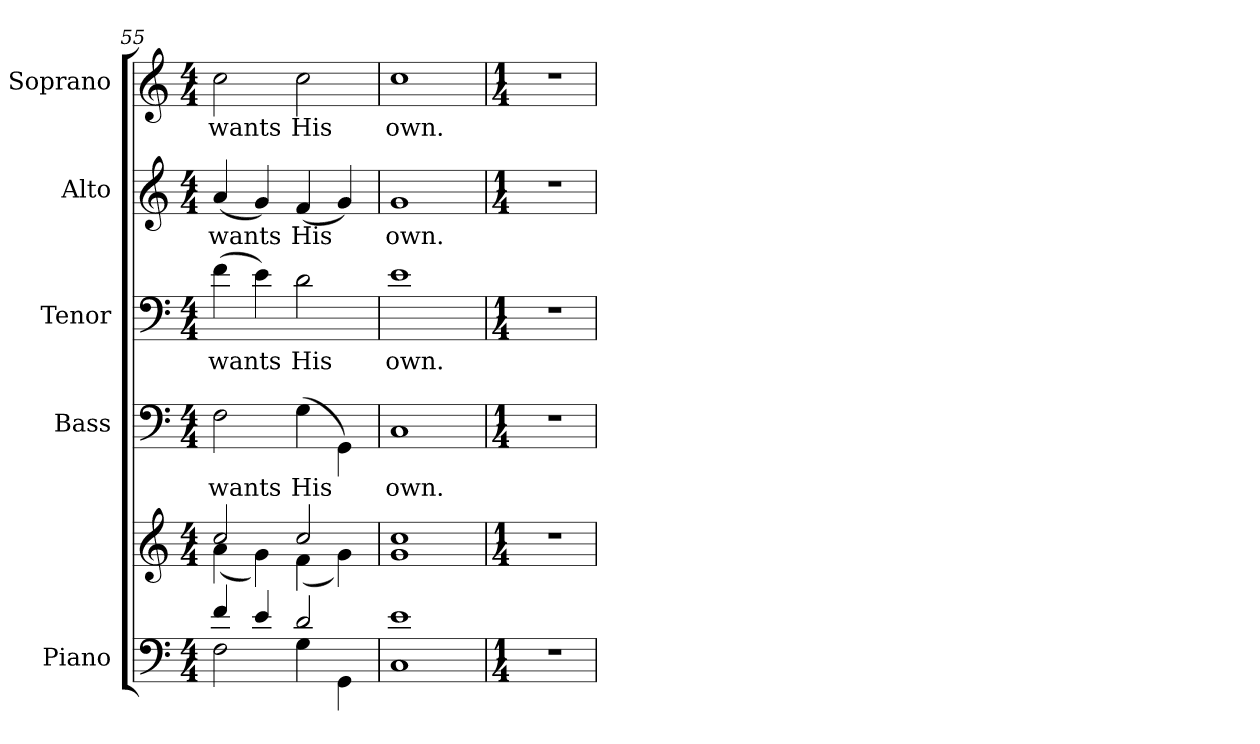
**kern	**kern	**kern	**text	**kern	**text	**kern	**text	**kern	**text
*part5	*part5	*part4	*part4	*part3	*part3	*part2	*part2	*part1	*part1
*staff6	*staff5	*staff4	*staff4	*staff3	*staff3	*staff2	*staff2	*staff1	*staff1
*I"Piano	*	*I"Bass	*	*I"Tenor	*	*I"Alto	*	*I"Soprano	*
*I'Pno.	*	*I'B.	*	*I'T.	*	*I'A.	*	*I'S.	*
!!LO:PB:g=z
*clefF4	*clefG2	*clefF4	*	*clefF4	*	*clefG2	*	*clefG2	*
*k[]	*k[]	*k[]	*	*k[]	*	*k[]	*	*k[]	*
*C:	*C:	*C:	*	*C:	*	*C:	*	*C:	*
*M4/4	*M4/4	*M4/4	*	*M4/4	*	*M4/4	*	*M4/4	*
=55	=55	=55	=55	=55	=55	=55	=55	=55	=55
*^	*^	*	*	*	*	*	*	*	*
!	!	!	!	!	!LO:LY:b:color=#000000	!	!	!	!	!	!
!	!	!	!	!	!	!	!LO:LY:b:color=#000000	!	!	!	!
!	!	!	!	!	!	!	!	!	!LO:LY:b:color=#000000	!	!
!	!	!	!	!	!	!	!	!	!	!	!LO:LY:b:color=#000000
4fi/	2Fi\	2cci/	(4ai\	2Fi\	wants	(4fi\	wants	(4ai/	wants	2cci\	wants
4ei/	.	.	4gi\)	.	.	4ei\)	.	4gi/)	.	.	.
!	!	!	!	!	!LO:LY:b:color=#000000	!	!	!	!	!	!
!	!	!	!	!	!	!	!LO:LY:b:color=#000000	!	!	!	!
!	!	!	!	!	!	!	!	!	!LO:LY:b:color=#000000	!	!
!	!	!	!	!	!	!	!	!	!	!	!LO:LY:b:color=#000000
2di/	4Gi\	2cci/	(4fi\	(4Gi\	His	2di\	His	(4fi/	His	2cci\	His
.	4GGi\	.	4gi\)	4GGi\)	.	.	.	4gi/)	.	.	.
*v	*v	*	*	*	*	*	*	*	*	*	*
*	*v	*v	*	*	*	*	*	*	*	*
=56	=56	=56	=56	=56	=56	=56	=56	=56	=56
*^	*^	*	*	*	*	*	*	*	*
!	!	!	!	!	!LO:LY:b:color=#000000	!	!	!	!	!	!
*v	*v	*	*	*	*	*	*	*	*	*	*
*	*v	*v	*	*	*	*	*	*	*	*
*^	*^	*	*	*	*	*	*	*	*
!	!	!	!	!	!	!	!LO:LY:b:color=#000000	!	!	!	!
*v	*v	*	*	*	*	*	*	*	*	*	*
*	*v	*v	*	*	*	*	*	*	*	*
*^	*^	*	*	*	*	*	*	*	*
!	!	!	!	!	!	!	!	!	!LO:LY:b:color=#000000	!	!
*v	*v	*	*	*	*	*	*	*	*	*	*
*	*v	*v	*	*	*	*	*	*	*	*
*^	*^	*	*	*	*	*	*	*	*
!	!	!	!	!	!	!	!	!	!	!	!LO:LY:b:color=#000000
*v	*v	*	*	*	*	*	*	*	*	*	*
*	*v	*v	*	*	*	*	*	*	*	*
1Ci 1ei	1gi 1cci	1Ci	own.	1ei	own.	1gi	own.	1cci	own.
!!LO:PB:g=z
=57	=57	=57	=57	=57	=57	=57	=57	=57	=57
*M1/4	*M1/4	*M1/4	*	*M1/4	*	*M1/4	*	*M1/4	*
!LO:N:vis=1	!LO:N:vis=1	!LO:N:vis=1	!	!LO:N:vis=1	!	!LO:N:vis=1	!	!LO:N:vis=1	!
4r	4r	4r	.	4r	.	4r	.	4r	.
=	=	=	=	=	=	=	=	=	=
*-	*-	*-	*-	*-	*-	*-	*-	*-	*-
